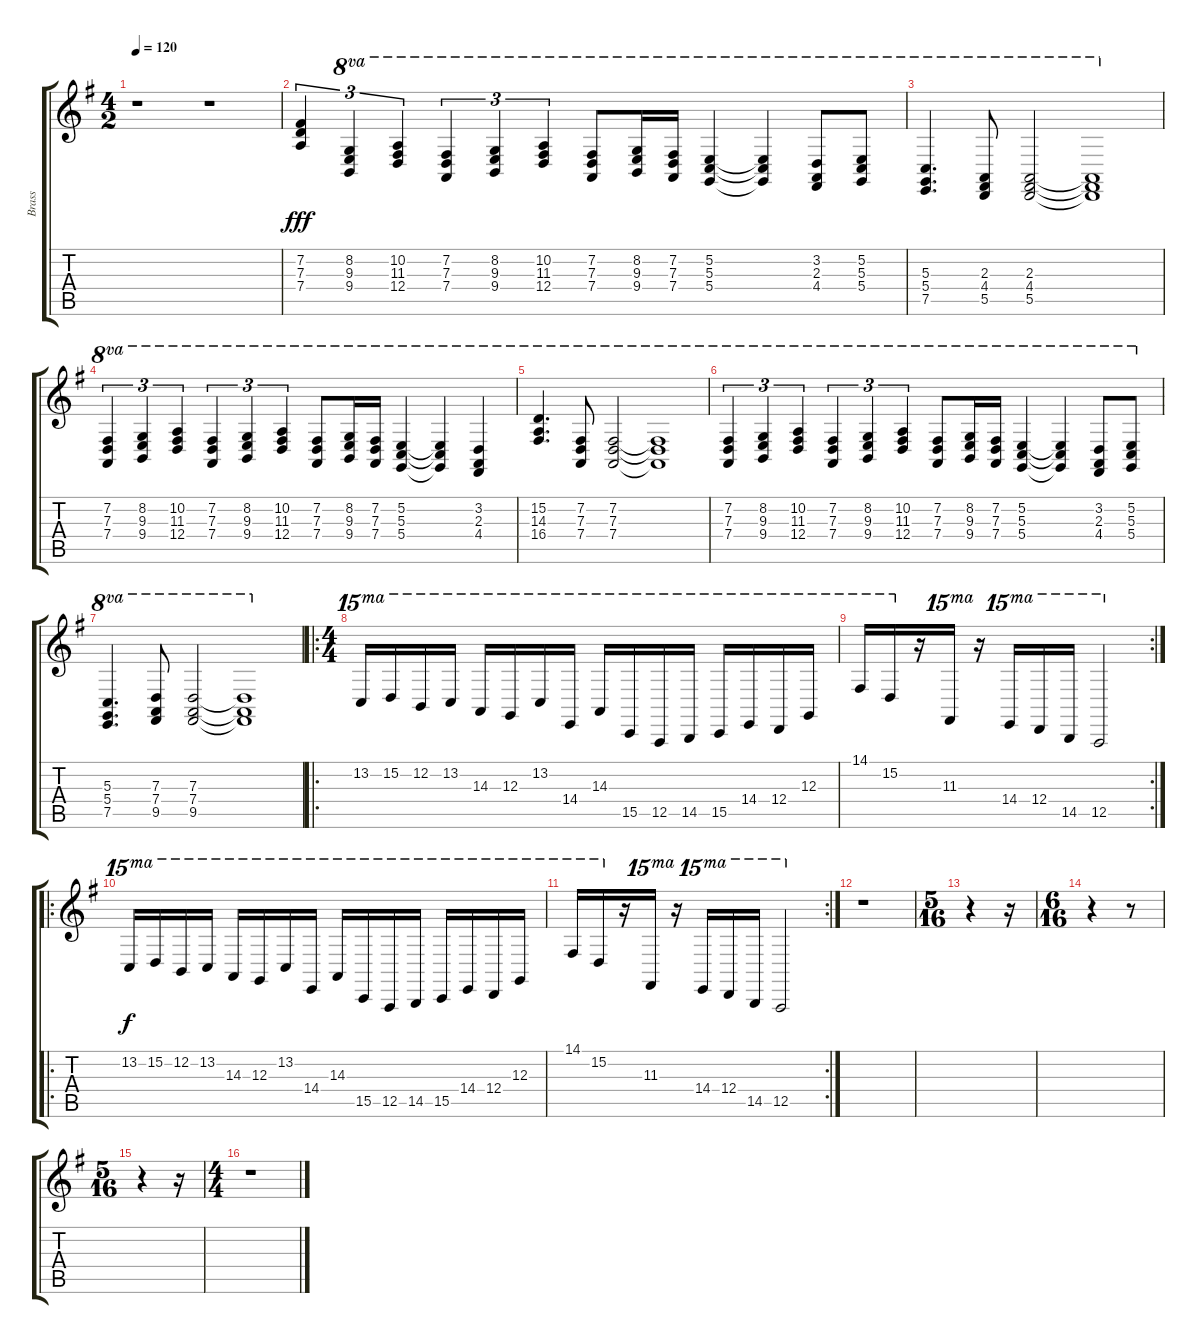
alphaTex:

\track ("Brass" "Brass") {instrument tenorsax}
\staff {score tabs}
\tuning (E4 B3 G3 D3 A2 E2) {hide}
\ts (4 2)
\tempo 120
\clef g2
\ks g
r.1{dy f} r.1 |
(7.2 7.3 7.4).4{tu (3 2) dy fff} (8.2 9.3 9.4).4{tu (3 2) ot 8va} (10.2 11.3 12.4).4{tu (3 2) ot 8va} (7.2 7.3 7.4).4{tu (3 2) ot 8va} (8.2 9.3 9.4).4{tu (3 2) ot 8va} (10.2 11.3 12.4).4{tu (3 2) ot 8va} (7.2 7.3 7.4).8{ot 8va} (8.2 9.3 9.4).16{ot 8va} (7.2 7.3 7.4).16{ot 8va} (5.2 5.3 5.4).4{ot 8va} (5.2{t} 5.3{t} 5.4{t}).4{ot 8va} (3.2 2.3 4.4).8{ot 8va} (5.2 5.3 5.4).8{ot 8va} |
(5.3 5.4 7.5).4{d ot 8va} (2.3 4.4 5.5).8{ot 8va} (2.3 4.4 5.5).2{ot 8va} (2.3{t} 4.4{t} 5.5{t}).1{ot 8va} |
(7.2 7.3 7.4).4{tu (3 2) ot 8va} (8.2 9.3 9.4).4{tu (3 2) ot 8va} (10.2 11.3 12.4).4{tu (3 2) ot 8va} (7.2 7.3 7.4).4{tu (3 2) ot 8va} (8.2 9.3 9.4).4{tu (3 2) ot 8va} (10.2 11.3 12.4).4{tu (3 2) ot 8va} (7.2 7.3 7.4).8{ot 8va} (8.2 9.3 9.4).16{ot 8va} (7.2 7.3 7.4).16{ot 8va} (5.2 5.3 5.4).4{ot 8va} (5.2{t} 5.3{t} 5.4{t}).4{ot 8va} (3.2 2.3 4.4).4{ot 8va} |
(15.2 14.3 16.4).4{d ot 8va} (7.2 7.3 7.4).8{ot 8va} (7.2 7.3 7.4).2{ot 8va} (7.2{t} 7.3{t} 7.4{t}).1{ot 8va} |
(7.2 7.3 7.4).4{tu (3 2) ot 8va} (8.2 9.3 9.4).4{tu (3 2) ot 8va} (10.2 11.3 12.4).4{tu (3 2) ot 8va} (7.2 7.3 7.4).4{tu (3 2) ot 8va} (8.2 9.3 9.4).4{tu (3 2) ot 8va} (10.2 11.3 12.4).4{tu (3 2) ot 8va} (7.2 7.3 7.4).8{ot 8va} (8.2 9.3 9.4).16{ot 8va} (7.2 7.3 7.4).16{ot 8va} (5.2 5.3 5.4).4{ot 8va} (5.2{t} 5.3{t} 5.4{t}).4{ot 8va} (3.2 2.3 4.4).8{ot 8va} (5.2 5.3 5.4).8{ot 8va} |
(5.3 5.4 7.5).4{d ot 8va} (7.3 7.4 9.5).8{ot 8va} (7.3 7.4 9.5).2{ot 8va} (7.3{t} 7.4{t} 9.5{t}).1{ot 8va} |
\ro
\ts (4 4)
13.2.16{ot 15ma} 15.2.16{ot 15ma} 12.2.16{ot 15ma} 13.2.16{ot 15ma} 14.3.16{ot 15ma} 12.3.16{ot 15ma} 13.2.16{ot 15ma} 14.4.16{ot 15ma} 14.3.16{ot 15ma} 15.5.16{ot 15ma} 12.5.16{ot 15ma} 14.5.16{ot 15ma} 15.5.16{ot 15ma} 14.4.16{ot 15ma} 12.4.16{ot 15ma} 12.3.16{ot 15ma} |
\rc 2
14.1.16{ot 15ma} 15.2.16{ot 15ma} r.16 11.3.16{ot 15ma} r.16 14.4.16{ot 15ma} 12.4.16{ot 15ma} 14.5.16{ot 15ma} 12.5.2{ot 15ma} |
\ro
13.2.16{ot 15ma dy f} 15.2.16{ot 15ma} 12.2.16{ot 15ma} 13.2.16{ot 15ma} 14.3.16{ot 15ma} 12.3.16{ot 15ma} 13.2.16{ot 15ma} 14.4.16{ot 15ma} 14.3.16{ot 15ma} 15.5.16{ot 15ma} 12.5.16{ot 15ma} 14.5.16{ot 15ma} 15.5.16{ot 15ma} 14.4.16{ot 15ma} 12.4.16{ot 15ma} 12.3.16{ot 15ma} |
\rc 2
14.1.16{ot 15ma} 15.2.16{ot 15ma} r.16 11.3.16{ot 15ma} r.16 14.4.16{ot 15ma} 12.4.16{ot 15ma} 14.5.16{ot 15ma} 12.5.2{ot 15ma} |
r.1 |
\ts (5 16)
r.4 r.16 |
\ts (6 16)
r.4 r.8 |
\ts (5 16)
r.4 r.16 |
\ts (4 4)
r.1
